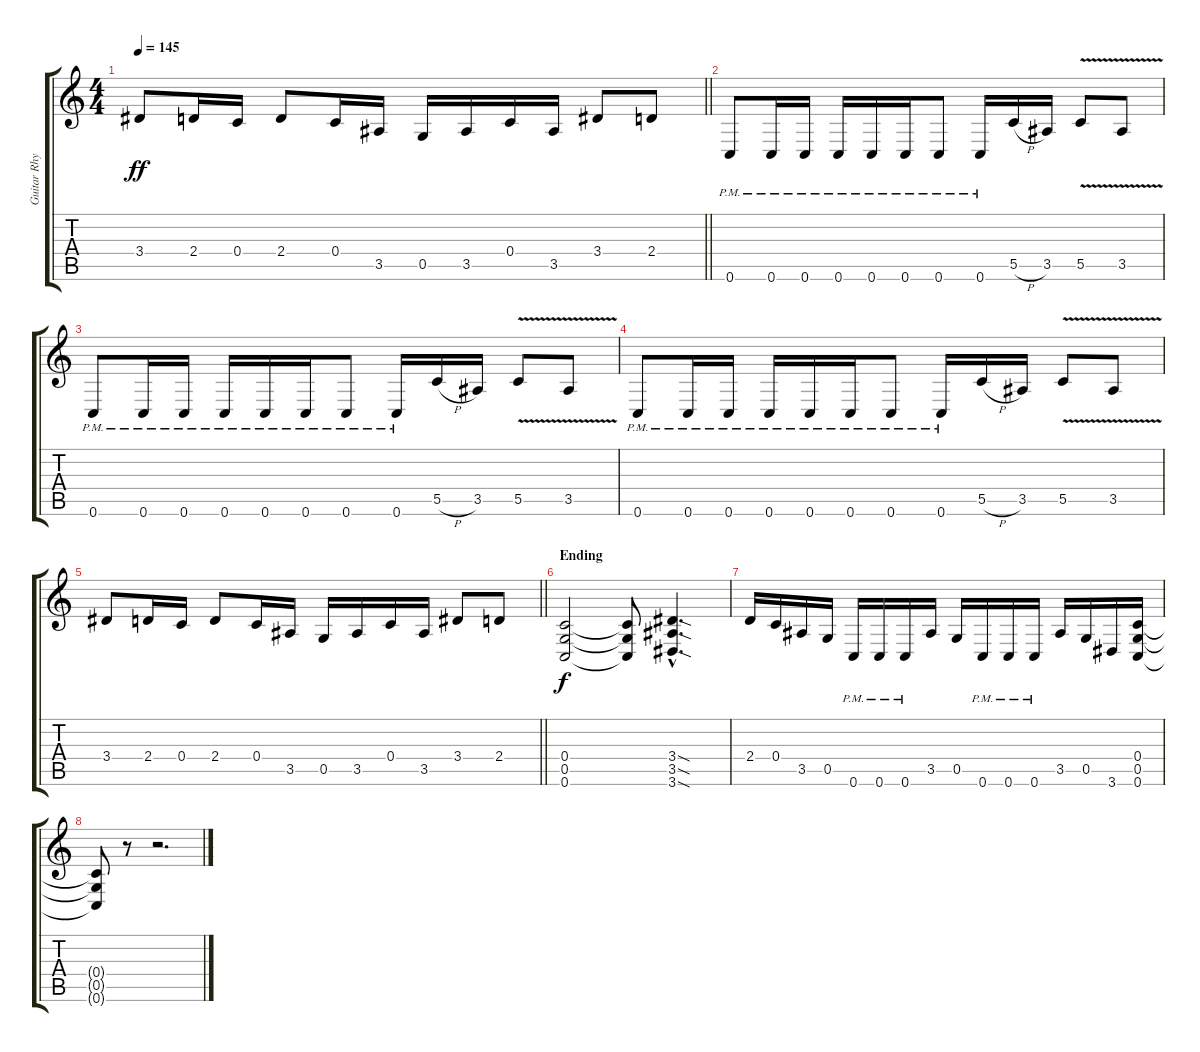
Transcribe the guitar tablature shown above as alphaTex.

\track ("Guitar Rhythm (Right)" "Guitar Rhy") {instrument distortionguitar}
\staff {score tabs}
\tuning (D4 A3 F3 C3 G2 C2) {hide}
\ts (4 4)
\tempo 145
\clef g2
\barLineRight lightlight
\ks c
3.4.8{dy ff} 2.4.16 0.4.16 2.4.8 0.4.16 3.5.16 0.5.16 3.5.16 0.4.16 3.5.16 3.4.8 2.4.8 |
0.6{pm}.8 0.6{pm}.16 0.6{pm}.16 0.6{pm}.16 0.6{pm}.16 0.6{pm}.16 0.6{pm}.8 0.6{pm}.16 5.5{h}.16 3.5.16 5.5{v}.8 3.5{v}.8 |
0.6{pm}.8 0.6{pm}.16 0.6{pm}.16 0.6{pm}.16 0.6{pm}.16 0.6{pm}.16 0.6{pm}.8 0.6{pm}.16 5.5{h}.16 3.5.16 5.5{v}.8 3.5{v}.8 |
0.6{pm}.8 0.6{pm}.16 0.6{pm}.16 0.6{pm}.16 0.6{pm}.16 0.6{pm}.16 0.6{pm}.8 0.6{pm}.16 5.5{h}.16 3.5.16 5.5{v}.8 3.5{v}.8 |
\barLineRight lightlight
3.4.8 2.4.16 0.4.16 2.4.8 0.4.16 3.5.16 0.5.16 3.5.16 0.4.16 3.5.16 3.4.8 2.4.8 |
\section ("" "Ending")
(0.4 0.5 0.6).2{dy f} (0.4{t} 0.5{t} 0.6{t}).8 (3.4{sod hac} 3.5{sod hac} 3.6{sod hac}).4{d} |
2.4.16 0.4.16 3.5.16 0.5.16 0.6{pm}.16 0.6{pm}.16 0.6{pm}.16 3.5.16 0.5.16 0.6{pm}.16 0.6{pm}.16 0.6{pm}.16 3.5.16 0.5.16 3.6.16 (0.4 0.5 0.6).16 |
(0.4{t} 0.5{t} 0.6{t}).8 r.8 r.2{d}
